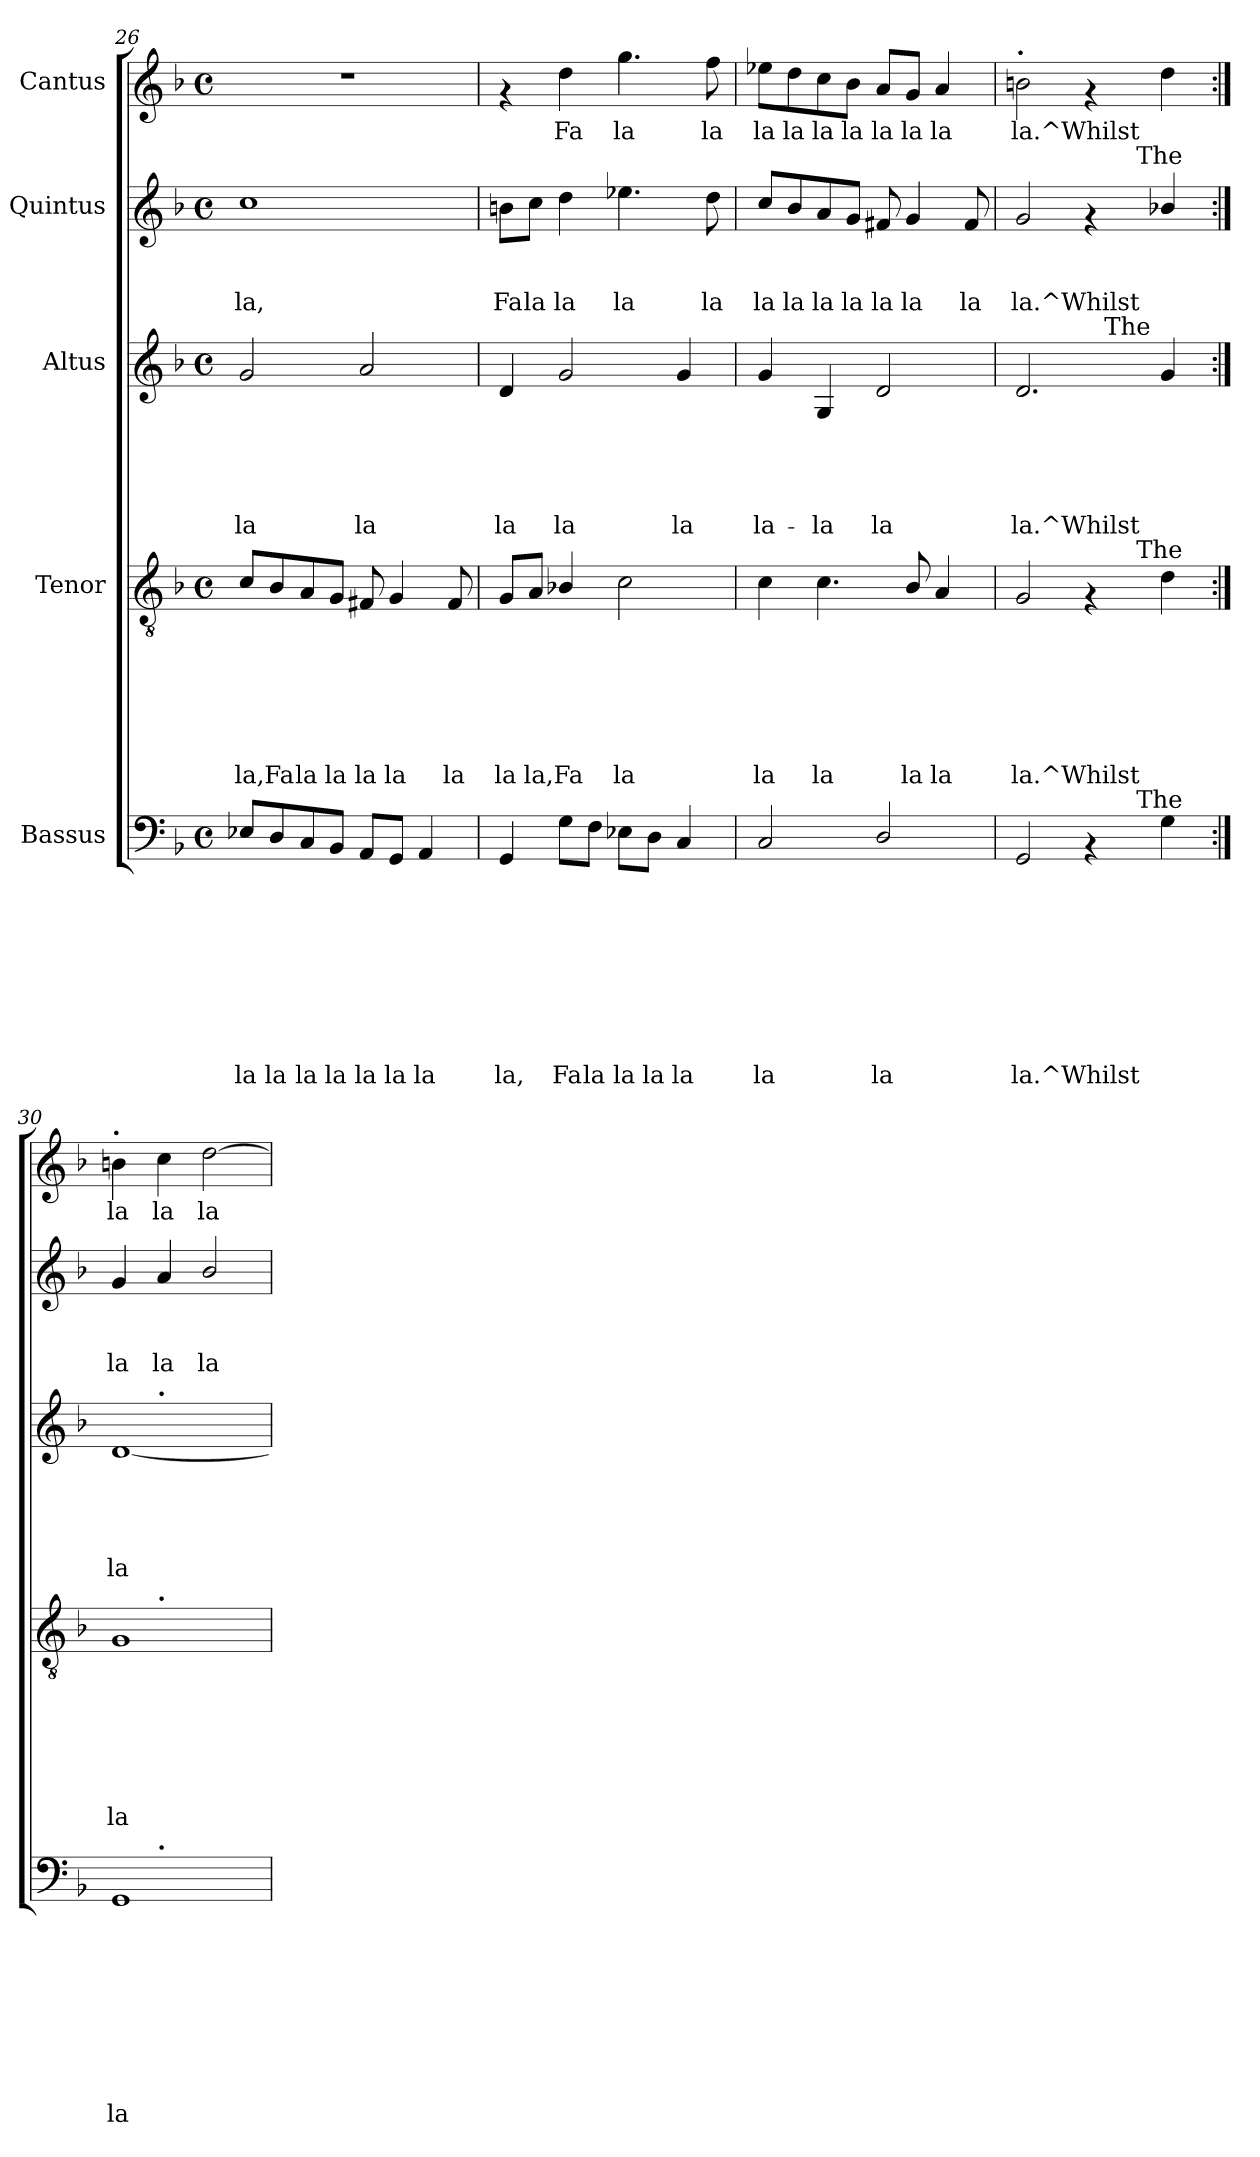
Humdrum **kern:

**kern	**text	**text	**text	**text	**text	**text	**text	**text	**text	**kern	**text	**text	**text	**text	**text	**text	**text	**kern	**text	**text	**text	**text	**text	**kern	**text	**text	**text	**kern	**text
*part5	*part5	*part5	*part5	*part5	*part5	*part5	*part5	*part5	*part5	*part4	*part4	*part4	*part4	*part4	*part4	*part4	*part4	*part3	*part3	*part3	*part3	*part3	*part3	*part2	*part2	*part2	*part2	*part1	*part1
*staff5	*staff5	*staff5	*staff5	*staff5	*staff5	*staff5	*staff5	*staff5	*staff5	*staff4	*staff4	*staff4	*staff4	*staff4	*staff4	*staff4	*staff4	*staff3	*staff3	*staff3	*staff3	*staff3	*staff3	*staff2	*staff2	*staff2	*staff2	*staff1	*staff1
*I"Bassus	*	*	*	*	*	*	*	*	*	*I"Tenor	*	*	*	*	*	*	*	*I"Altus	*	*	*	*	*	*I"Quintus	*	*	*	*I"Cantus	*
*clefF4	*	*	*	*	*	*	*	*	*	*clefGv2	*	*	*	*	*	*	*	*clefG2	*	*	*	*	*	*clefG2	*	*	*	*clefG2	*
*k[b-]	*	*	*	*	*	*	*	*	*	*k[b-]	*	*	*	*	*	*	*	*k[b-]	*	*	*	*	*	*k[b-]	*	*	*	*k[b-]	*
*F:	*	*	*	*	*	*	*	*	*	*F:	*	*	*	*	*	*	*	*F:	*	*	*	*	*	*F:	*	*	*	*F:	*
*M4/4	*	*	*	*	*	*	*	*	*	*M4/4	*	*	*	*	*	*	*	*M4/4	*	*	*	*	*	*M4/4	*	*	*	*M4/4	*
*met(c)	*	*	*	*	*	*	*	*	*	*met(c)	*	*	*	*	*	*	*	*met(c)	*	*	*	*	*	*met(c)	*	*	*	*met(c)	*
=26	=26	=26	=26	=26	=26	=26	=26	=26	=26	=26	=26	=26	=26	=26	=26	=26	=26	=26	=26	=26	=26	=26	=26	=26	=26	=26	=26	=26	=26
!	!	!	!	!	!	!	!	!	!LO:LY:b	!	!	!	!	!	!	!	!LO:LY:b	!	!	!	!	!	!LO:LY:b	!	!	!	!LO:LY:b	!	!
8E-X/L	.	.	.	.	.	.	.	.	la	8c/L	.	.	.	.	.	.	la,	2g/	.	.	.	.	la	1cc	.	.	la,	1r	.
!	!	!	!	!	!	!	!	!	!LO:LY:b	!	!	!	!	!	!	!	!LO:LY:b	!	!	!	!	!	!	!	!	!	!	!	!
8D/	.	.	.	.	.	.	.	.	la	8B-/	.	.	.	.	.	.	Fa	.	.	.	.	.	.	.	.	.	.	.	.
!	!	!	!	!	!	!	!	!	!LO:LY:b	!	!	!	!	!	!	!	!LO:LY:b	!	!	!	!	!	!	!	!	!	!	!	!
8C/	.	.	.	.	.	.	.	.	la	8A/	.	.	.	.	.	.	la	.	.	.	.	.	.	.	.	.	.	.	.
!	!	!	!	!	!	!	!	!	!LO:LY:b	!	!	!	!	!	!	!	!LO:LY:b	!	!	!	!	!	!	!	!	!	!	!	!
8BB-/J	.	.	.	.	.	.	.	.	la	8G/J	.	.	.	.	.	.	la	.	.	.	.	.	.	.	.	.	.	.	.
!	!	!	!	!	!	!	!	!	!LO:LY:b	!	!	!	!	!	!	!	!LO:LY:b	!	!	!	!	!	!LO:LY:b	!	!	!	!	!	!
8AA/L	.	.	.	.	.	.	.	.	la	8F#X/	.	.	.	.	.	.	la	2a/	.	.	.	.	la	.	.	.	.	.	.
!	!	!	!	!	!	!	!	!	!LO:LY:b	!	!	!	!	!	!	!	!LO:LY:b	!	!	!	!	!	!	!	!	!	!	!	!
8GG/J	.	.	.	.	.	.	.	.	la	4G/	.	.	.	.	.	.	la	.	.	.	.	.	.	.	.	.	.	.	.
!	!	!	!	!	!	!	!	!	!LO:LY:b	!	!	!	!	!	!	!	!	!	!	!	!	!	!	!	!	!	!	!	!
4AA/	.	.	.	.	.	.	.	.	la	.	.	.	.	.	.	.	.	.	.	.	.	.	.	.	.	.	.	.	.
!	!	!	!	!	!	!	!	!	!	!	!	!	!	!	!	!	!LO:LY:b	!	!	!	!	!	!	!	!	!	!	!	!
.	.	.	.	.	.	.	.	.	.	8F#/	.	.	.	.	.	.	la	.	.	.	.	.	.	.	.	.	.	.	.
=27	=27	=27	=27	=27	=27	=27	=27	=27	=27	=27	=27	=27	=27	=27	=27	=27	=27	=27	=27	=27	=27	=27	=27	=27	=27	=27	=27	=27	=27
!	!	!	!	!	!	!	!	!	!LO:LY:b	!	!	!	!	!	!	!	!LO:LY:b	!	!	!	!	!	!LO:LY:b	!	!	!	!LO:LY:b	!	!
4GG/	.	.	.	.	.	.	.	.	la,	8G/L	.	.	.	.	.	.	la	4d/	.	.	.	.	la	8bn\L	.	.	Fa	4rf	.
!	!	!	!	!	!	!	!	!	!	!	!	!	!	!	!	!	!LO:LY:b	!	!	!	!	!	!	!	!	!	!LO:LY:b	!	!
.	.	.	.	.	.	.	.	.	.	8A/J	.	.	.	.	.	.	la,	.	.	.	.	.	.	8cc\J	.	.	la	.	.
!	!	!	!	!	!	!	!	!	!LO:LY:b	!	!	!	!	!	!	!	!LO:LY:b	!	!	!	!	!	!LO:LY:b	!	!	!	!LO:LY:b	!	!LO:LY:b
8G\L	.	.	.	.	.	.	.	.	Fa	4B-X/	.	.	.	.	.	.	Fa	2g/	.	.	.	.	la	4dd\	.	.	la	4dd\	Fa
!	!	!	!	!	!	!	!	!	!LO:LY:b	!	!	!	!	!	!	!	!	!	!	!	!	!	!	!	!	!	!	!	!
8F\J	.	.	.	.	.	.	.	.	la	.	.	.	.	.	.	.	.	.	.	.	.	.	.	.	.	.	.	.	.
!	!	!	!	!	!	!	!	!	!LO:LY:b	!	!	!	!	!	!	!	!LO:LY:b	!	!	!	!	!	!	!	!	!	!LO:LY:b	!	!LO:LY:b
8E-X\L	.	.	.	.	.	.	.	.	la	2c\	.	.	.	.	.	.	la	.	.	.	.	.	.	4.ee-X\	.	.	la	4.gg\	la
!	!	!	!	!	!	!	!	!	!LO:LY:b	!	!	!	!	!	!	!	!	!	!	!	!	!	!	!	!	!	!	!	!
8D\J	.	.	.	.	.	.	.	.	la	.	.	.	.	.	.	.	.	.	.	.	.	.	.	.	.	.	.	.	.
!	!	!	!	!	!	!	!	!	!LO:LY:b	!	!	!	!	!	!	!	!	!	!	!	!	!	!LO:LY:b	!	!	!	!	!	!
4C/	.	.	.	.	.	.	.	.	la	.	.	.	.	.	.	.	.	4g/	.	.	.	.	la	.	.	.	.	.	.
!	!	!	!	!	!	!	!	!	!	!	!	!	!	!	!	!	!	!	!	!	!	!	!	!	!	!	!LO:LY:b	!	!LO:LY:b
.	.	.	.	.	.	.	.	.	.	.	.	.	.	.	.	.	.	.	.	.	.	.	.	8dd\	.	.	la	8ff\	la
=28	=28	=28	=28	=28	=28	=28	=28	=28	=28	=28	=28	=28	=28	=28	=28	=28	=28	=28	=28	=28	=28	=28	=28	=28	=28	=28	=28	=28	=28
!	!	!	!	!	!	!	!	!	!LO:LY:b	!	!	!	!	!	!	!	!LO:LY:b	!	!	!	!	!	!LO:LY:b	!	!	!	!LO:LY:b	!	!LO:LY:b
2C/	.	.	.	.	.	.	.	.	la	4c\	.	.	.	.	.	.	la	4g/	.	.	.	.	la-	8cc/L	.	.	la	8ee-X\L	la
!	!	!	!	!	!	!	!	!	!	!	!	!	!	!	!	!	!	!	!	!	!	!	!	!	!	!	!LO:LY:b	!	!LO:LY:b
.	.	.	.	.	.	.	.	.	.	.	.	.	.	.	.	.	.	.	.	.	.	.	.	8b-/	.	.	la	8dd\	la
!	!	!	!	!	!	!	!	!	!	!	!	!	!	!	!	!	!LO:LY:b	!	!	!	!	!	!LO:LY:b	!	!	!	!LO:LY:b	!	!LO:LY:b
.	.	.	.	.	.	.	.	.	.	4.c\	.	.	.	.	.	.	la	4G/	.	.	.	.	-la	8a/	.	.	la	8cc\	la
!	!	!	!	!	!	!	!	!	!	!	!	!	!	!	!	!	!	!	!	!	!	!	!	!	!	!	!LO:LY:b	!	!LO:LY:b
.	.	.	.	.	.	.	.	.	.	.	.	.	.	.	.	.	.	.	.	.	.	.	.	8g/J	.	.	la	8b-\J	la
!	!	!	!	!	!	!	!	!	!LO:LY:b	!	!	!	!	!	!	!	!	!	!	!	!	!	!LO:LY:b	!	!	!	!LO:LY:b	!	!LO:LY:b
2D/	.	.	.	.	.	.	.	.	la	.	.	.	.	.	.	.	.	2d/	.	.	.	.	la	8f#X/	.	.	la	8a/L	la
!	!	!	!	!	!	!	!	!	!	!	!	!	!	!	!	!	!LO:LY:b	!	!	!	!	!	!	!	!	!	!LO:LY:b	!	!LO:LY:b
.	.	.	.	.	.	.	.	.	.	8B-/	.	.	.	.	.	.	la	.	.	.	.	.	.	4g/	.	.	la	8g/J	la
!	!	!	!	!	!	!	!	!	!	!	!	!	!	!	!	!	!LO:LY:b	!	!	!	!	!	!	!	!	!	!	!	!LO:LY:b
.	.	.	.	.	.	.	.	.	.	4A/	.	.	.	.	.	.	la	.	.	.	.	.	.	.	.	.	.	4a/	la
!	!	!	!	!	!	!	!	!	!	!	!	!	!	!	!	!	!	!	!	!	!	!	!	!	!	!	!LO:LY:b	!	!
.	.	.	.	.	.	.	.	.	.	.	.	.	.	.	.	.	.	.	.	.	.	.	.	8f#/	.	.	la	.	.
!!LO:PB:g=z
=29	=29	=29	=29	=29	=29	=29	=29	=29	=29	=29	=29	=29	=29	=29	=29	=29	=29	=29	=29	=29	=29	=29	=29	=29	=29	=29	=29	=29	=29
!	!	!	!	!	!	!	!	!	!	!	!	!	!	!	!	!	!	!	!	!	!	!	!	!	!	!	!	!LO:TX:a:B:t=.	!
!	!	!	!	!	!	!	!	!	!	!	!	!	!	!	!	!	!	!	!	!	!	!	!	!LO:TX:a:B:t=.	!	!	!	!	!
!	!	!	!	!	!	!	!	!	!	!	!	!	!	!	!	!	!	!LO:TX:a:B:t=.	!	!	!	!	!	!	!	!	!	!	!
!	!	!	!	!	!	!	!	!	!	!LO:TX:a:B:t=.	!	!	!	!	!	!	!	!	!	!	!	!	!	!	!	!	!	!	!
!LO:TX:a:B:t=.	!	!	!	!	!	!	!	!	!	!	!	!	!	!	!	!	!	!	!	!	!	!	!	!	!	!	!	!	!
!	!	!	!	!	!	!	!	!	!LO:LY:b	!	!	!	!	!	!	!	!LO:LY:b	!	!	!	!	!	!LO:LY:b	!	!	!	!LO:LY:b	!	!LO:LY:b
*^	*	*	*	*	*	*	*	*	*	*^	*	*	*	*	*	*	*	*^	*	*	*	*	*	*^	*	*	*	*	*
2GG/	2ryy	.	.	.	.	.	.	.	.	la.^Whilst	2G/	2ryy	.	.	.	.	.	.	la.^Whilst	2.d/	2ryy	.	.	.	.	la.^Whilst	2g/	2ryy	.	.	la.^Whilst	2bn\	la.^Whilst
4rAA	8ryy	.	.	.	.	.	.	.	.	.	4rF	8ryy	.	.	.	.	.	.	.	.	16ryy	.	.	.	.	.	4rf	8ryy	.	.	.	4rf	.
!	!	!	!	!	!	!	!	!	!	!	!	!	!	!	!	!	!	!	!	!	!LO:TX:a:t=The	!	!	!	!	!	!	!	!	!	!	!	!
.	.	.	.	.	.	.	.	.	.	.	.	.	.	.	.	.	.	.	.	.	4..ryy	.	.	.	.	.	.	.	.	.	.	.	.
.	32ryy	.	.	.	.	.	.	.	.	.	.	32ryy	.	.	.	.	.	.	.	.	.	.	.	.	.	.	.	32ryy	.	.	.	.	.
!	!	!	!	!	!	!	!	!	!	!	!	!	!	!	!	!	!	!	!	!	!	!	!	!	!	!	!	!LO:TX:a:t=The	!	!	!	!	!
!	!	!	!	!	!	!	!	!	!	!	!	!LO:TX:a:t=The	!	!	!	!	!	!	!	!	!	!	!	!	!	!	!	!	!	!	!	!	!
!	!LO:TX:a:t=The	!	!	!	!	!	!	!	!	!	!	!	!	!	!	!	!	!	!	!	!	!	!	!	!	!	!	!	!	!	!	!	!
.	4ryy	.	.	.	.	.	.	.	.	.	.	4ryy	.	.	.	.	.	.	.	.	.	.	.	.	.	.	.	4ryy	.	.	.	.	.
4G\	.	.	.	.	.	.	.	.	.	.	4d\	.	.	.	.	.	.	.	.	4g/	.	.	.	.	.	.	4b-X/	.	.	.	.	4dd\	.
.	16.ryy	.	.	.	.	.	.	.	.	.	.	16.ryy	.	.	.	.	.	.	.	.	.	.	.	.	.	.	.	16.ryy	.	.	.	.	.
=30:|!	=30:|!	=30:|!	=30:|!	=30:|!	=30:|!	=30:|!	=30:|!	=30:|!	=30:|!	=30:|!	=30:|!	=30:|!	=30:|!	=30:|!	=30:|!	=30:|!	=30:|!	=30:|!	=30:|!	=30:|!	=30:|!	=30:|!	=30:|!	=30:|!	=30:|!	=30:|!	=30:|!	=30:|!	=30:|!	=30:|!	=30:|!	=30:|!	=30:|!
!	!	!	!	!	!	!	!	!	!	!	!	!	!	!	!	!	!	!	!	!	!	!	!	!	!	!	!	!	!	!	!	!LO:TX:a:B:t=.	!
!	!	!	!	!	!	!	!	!	!	!	!	!	!	!	!	!	!	!	!	!	!	!	!	!	!	!	!LO:TX:a:B:t=.	!	!	!	!	!	!
!	!	!	!	!	!	!	!	!	!	!LO:LY:b	!	!	!	!	!	!	!	!	!LO:LY:b	!	!	!	!	!	!	!LO:LY:b	!	!	!	!	!LO:LY:b	!	!LO:LY:b
*	*	*	*	*	*	*	*	*	*	*	*	*	*	*	*	*	*	*	*	*	*	*	*	*	*	*	*v	*v	*	*	*	*	*
1GG	4ryy	.	.	.	.	.	.	.	.	la	1G	4ryy	.	.	.	.	.	.	la	[<1d	4ryy	.	.	.	.	la	4g/	.	.	la	4bn\	la
!	!	!	!	!	!	!	!	!	!	!	!	!	!	!	!	!	!	!	!	!	!LO:TX:a:B:t=.	!	!	!	!	!	!	!	!	!	!	!
!	!	!	!	!	!	!	!	!	!	!	!	!LO:TX:a:B:t=.	!	!	!	!	!	!	!	!	!	!	!	!	!	!	!	!	!	!	!	!
!	!LO:TX:a:B:t=.	!	!	!	!	!	!	!	!	!	!	!	!	!	!	!	!	!	!	!	!	!	!	!	!	!	!	!	!	!	!	!
!	!	!	!	!	!	!	!	!	!	!	!	!	!	!	!	!	!	!	!	!	!	!	!	!	!	!	!	!	!	!LO:LY:b	!	!LO:LY:b
.	2.ryy	.	.	.	.	.	.	.	.	.	.	2.ryy	.	.	.	.	.	.	.	.	2.ryy	.	.	.	.	.	4a/	.	.	la	4cc\	la
!	!	!	!	!	!	!	!	!	!	!	!	!	!	!	!	!	!	!	!	!	!	!	!	!	!	!	!	!	!	!LO:LY:b	!	!LO:LY:b
.	.	.	.	.	.	.	.	.	.	.	.	.	.	.	.	.	.	.	.	.	.	.	.	.	.	.	2b-/	.	.	la	[>2dd\	la
*v	*v	*	*	*	*	*	*	*	*	*	*	*	*	*	*	*	*	*	*	*v	*v	*	*	*	*	*	*	*	*	*	*	*
*	*	*	*	*	*	*	*	*	*	*v	*v	*	*	*	*	*	*	*	*	*	*	*	*	*	*	*	*	*	*	*
=	=	=	=	=	=	=	=	=	=	=	=	=	=	=	=	=	=	=	=	=	=	=	=	=	=	=	=	=	=
*-	*-	*-	*-	*-	*-	*-	*-	*-	*-	*-	*-	*-	*-	*-	*-	*-	*-	*-	*-	*-	*-	*-	*-	*-	*-	*-	*-	*-	*-
